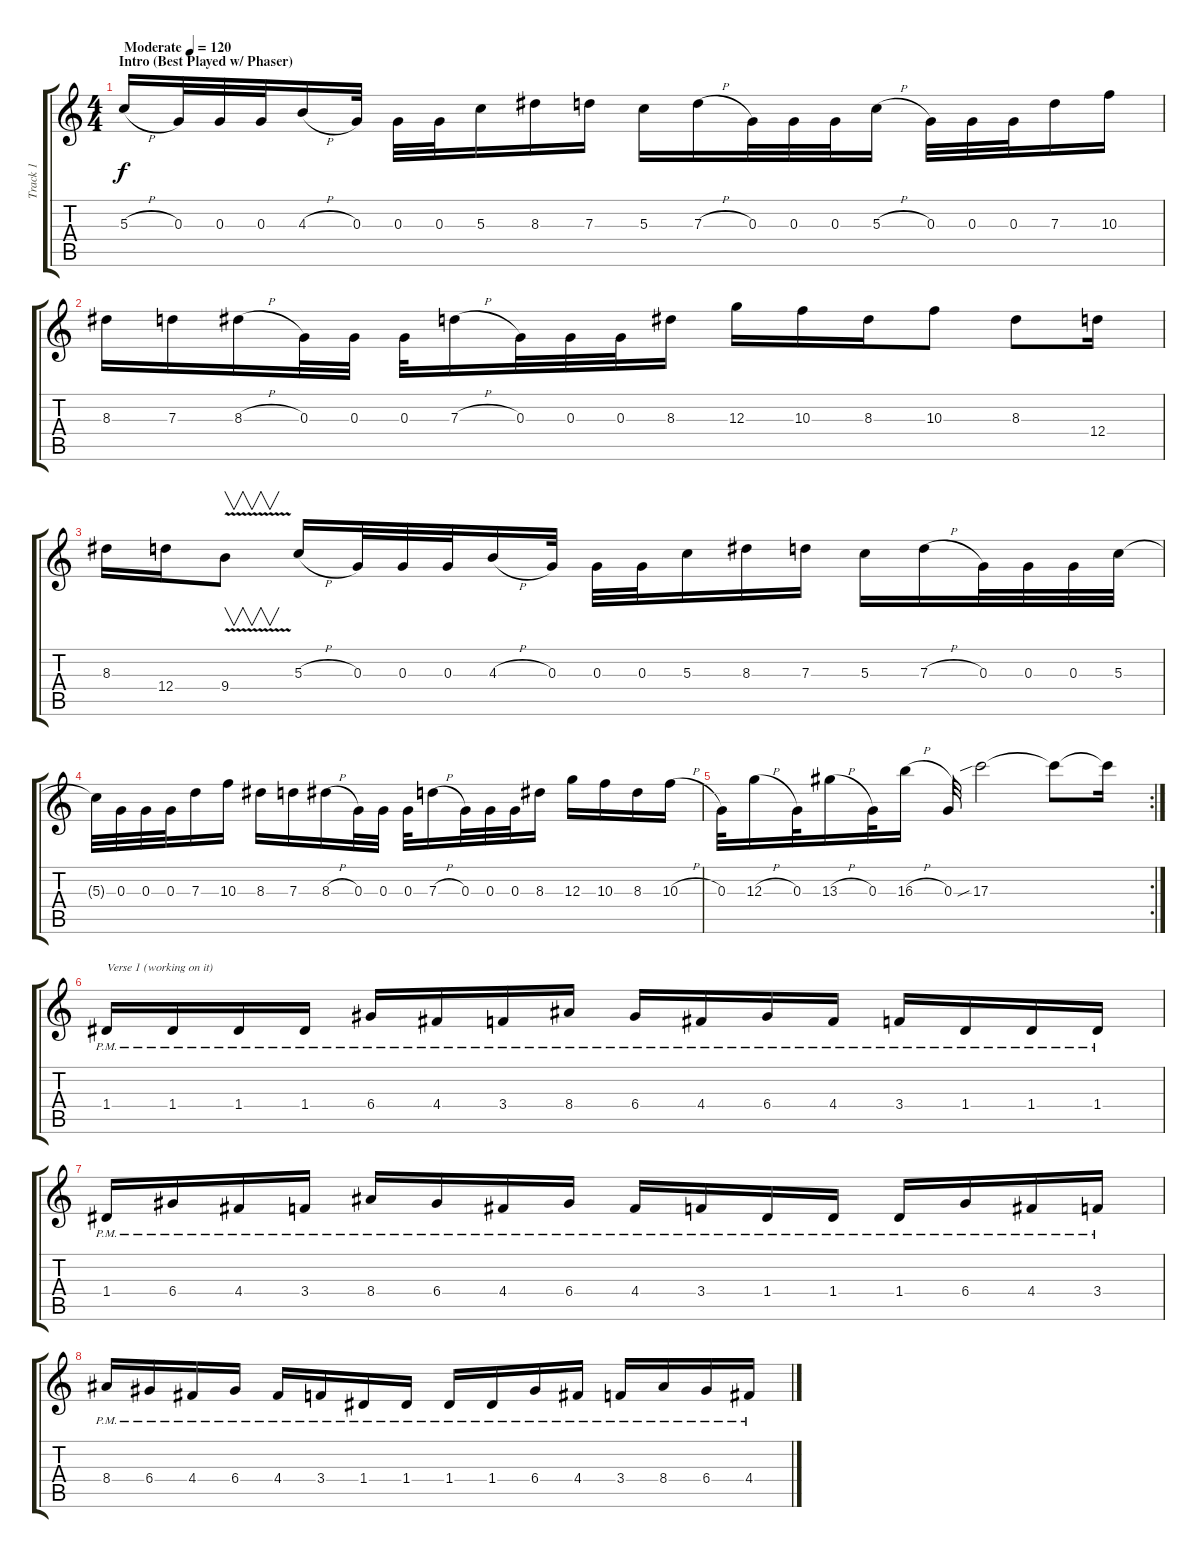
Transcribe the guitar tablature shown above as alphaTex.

\track ("Track 1" "Track 1") {instrument overdrivenguitar}
\staff {score tabs}
\tuning (E4 B3 G3 D3 A2 E2) {hide}
\ts (4 4)
\section ("" "Intro (Best Played w/ Phaser)")
\tempo (120 "Moderate")
\clef g2
\ks c
5.3{h}.16{dy f instrument overdrivenguitar} 0.3.32 0.3.32 0.3.32 4.3{h}.16 0.3.32 0.3.32 0.3.32 5.3.16 8.3.16 7.3.16 5.3.16 7.3{h}.16 0.3.32 0.3.32 0.3.32 5.3{h}.16 0.3.32 0.3.32 0.3.32 7.3.16 10.3.16 |
8.3.16 7.3.16 8.3{h}.16 0.3.32 0.3.32 0.3.32 7.3{h}.16 0.3.32 0.3.32 0.3.32 8.3.16 12.3.16 10.3.16 8.3.16 10.3.8 8.3.8 12.4.16 |
8.3.16 12.4.16 9.4{v}.8{v} 5.3{h}.16 0.3.32 0.3.32 0.3.32 4.3{h}.16 0.3.32 0.3.32 0.3.32 5.3.16 8.3.16 7.3.16 5.3.16 7.3{h}.16 0.3.32 0.3.32 0.3.32 5.3.32 |
5.3{t}.32 0.3.32 0.3.32 0.3.32 7.3.16 10.3.16 8.3.16 7.3.16 8.3{h}.16 0.3.32 0.3.32 0.3.32 7.3{h}.16 0.3.32 0.3.32 0.3.32 8.3.16 12.3.16 10.3.16 8.3.16 10.3{h}.16 |
\rc 2
0.3.32 12.3{h}.16 0.3.32 13.3{h}.16 0.3.32 16.3{h}.16 0.3.32 17.3{sib}.2 17.3{t}.8 17.3{t}.16 |
1.4{pm}.16{txt "Verse 1 (working on it)"} 1.4{pm}.16 1.4{pm}.16 1.4{pm}.16 6.4{pm}.16 4.4{pm}.16 3.4{pm}.16 8.4{pm}.16 6.4{pm}.16 4.4{pm}.16 6.4{pm}.16 4.4{pm}.16 3.4{pm}.16 1.4{pm}.16 1.4{pm}.16 1.4{pm}.16 |
1.4{pm}.16 6.4{pm}.16 4.4{pm}.16 3.4{pm}.16 8.4{pm}.16 6.4{pm}.16 4.4{pm}.16 6.4{pm}.16 4.4{pm}.16 3.4{pm}.16 1.4{pm}.16 1.4{pm}.16 1.4{pm}.16 6.4{pm}.16 4.4{pm}.16 3.4{pm}.16 |
8.4{pm}.16 6.4{pm}.16 4.4{pm}.16 6.4{pm}.16 4.4{pm}.16 3.4{pm}.16 1.4{pm}.16 1.4{pm}.16 1.4{pm}.16 1.4{pm}.16 6.4{pm}.16 4.4{pm}.16 3.4{pm}.16 8.4{pm}.16 6.4{pm}.16 4.4{pm}.16
